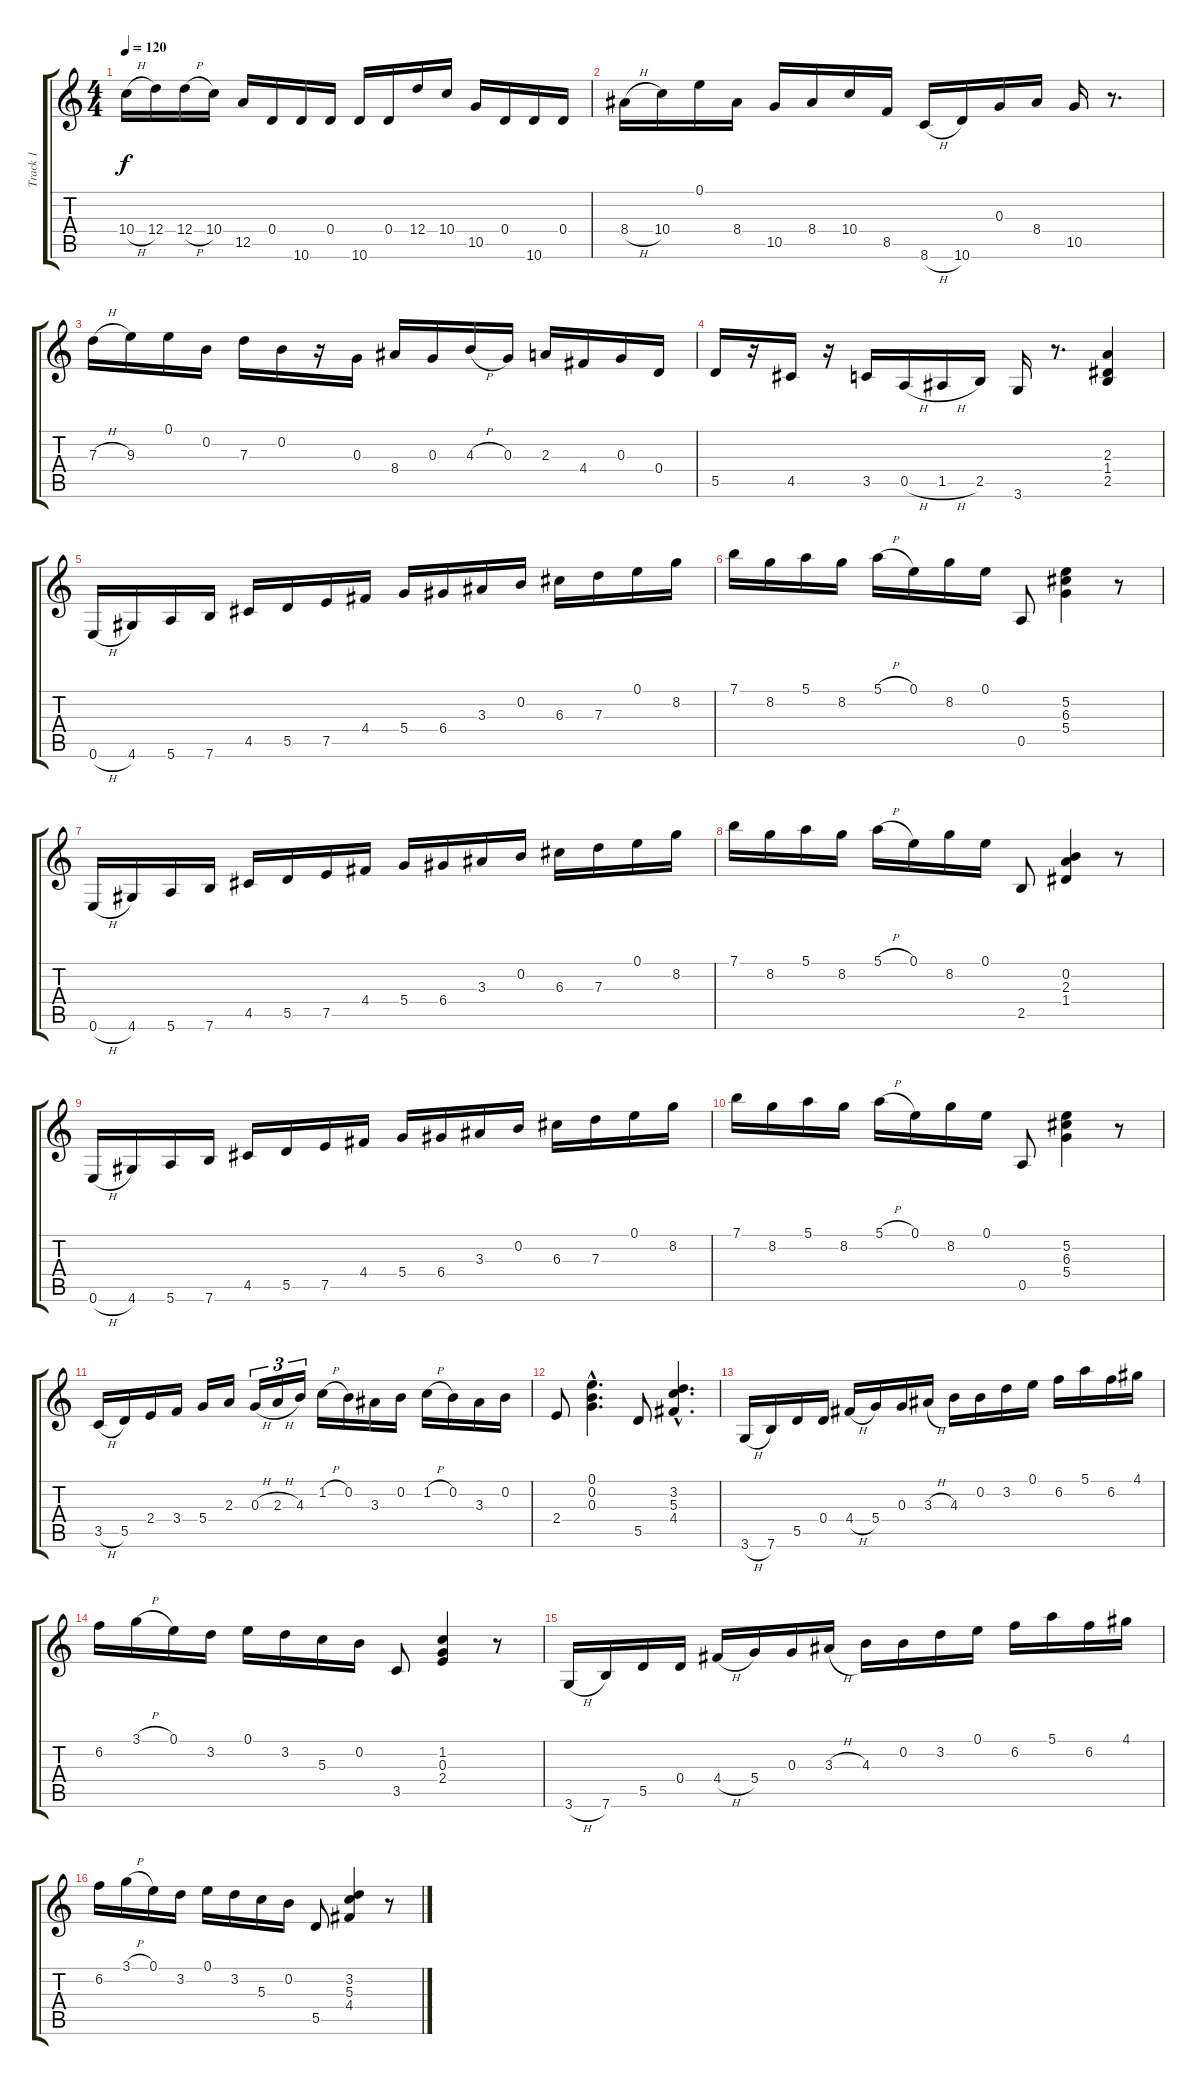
\track ("Track 1" "Track 1") {instrument acousticguitarnylon}
\staff {score tabs}
\tuning (E4 B3 G3 D3 A2 E2) {hide}
\ts (4 4)
\tempo 120
\clef g2
\ks c
10.4{h}.16{dy f instrument acousticguitarnylon} 12.4.16 12.4{h}.16 10.4.16 12.5.16 0.4.16 10.6.16 0.4.16 10.6.16 0.4.16 12.4.16 10.4.16 10.5.16 0.4.16 10.6.16 0.4.16 |
8.4{h}.16 10.4.16 0.1.16 8.4.16 10.5.16 8.4.16 10.4.16 8.5.16 8.6{h}.16 10.6.16 0.3.16 8.4.16 10.5.16 r.8{d} |
7.3{h}.16 9.3.16 0.1.16 0.2.16 7.3.16 0.2.16 r.16 0.3.16 8.4.16 0.3.16 4.3{h}.16 0.3.16 2.3.16 4.4.16 0.3.16 0.4.16 |
5.5.16 r.16 4.5.16 r.16 3.5.16 0.5{h}.16 1.5{h}.16 2.5.16 3.6.16 r.8{d} (2.3 1.4 2.5).4 |
0.6{h}.16 4.6.16 5.6.16 7.6.16 4.5.16 5.5.16 7.5.16 4.4.16 5.4.16 6.4.16 3.3.16 0.2.16 6.3.16 7.3.16 0.1.16 8.2.16 |
7.1.16 8.2.16 5.1.16 8.2.16 5.1{h}.16 0.1.16 8.2.16 0.1.16 0.5.8 (5.2 6.3 5.4).4 r.8 |
0.6{h}.16 4.6.16 5.6.16 7.6.16 4.5.16 5.5.16 7.5.16 4.4.16 5.4.16 6.4.16 3.3.16 0.2.16 6.3.16 7.3.16 0.1.16 8.2.16 |
7.1.16 8.2.16 5.1.16 8.2.16 5.1{h}.16 0.1.16 8.2.16 0.1.16 2.5.8 (0.2 2.3 1.4).4 r.8 |
0.6{h}.16 4.6.16 5.6.16 7.6.16 4.5.16 5.5.16 7.5.16 4.4.16 5.4.16 6.4.16 3.3.16 0.2.16 6.3.16 7.3.16 0.1.16 8.2.16 |
7.1.16 8.2.16 5.1.16 8.2.16 5.1{h}.16 0.1.16 8.2.16 0.1.16 0.5.8 (5.2 6.3 5.4).4 r.8 |
3.5{h}.16 5.5.16 2.4.16 3.4.16 5.4.16 2.3.16 0.3{h}.16{tu (3 2)} 2.3{h}.16{tu (3 2)} 4.3.16{tu (3 2)} 1.2{h}.16 0.2.16 3.3.16 0.2.16 1.2{h}.16 0.2.16 3.3.16 0.2.16 |
2.4.8 (0.1{hac} 0.2{hac} 0.3{hac}).4{d} 5.5.8 (3.2{hac} 5.3{hac} 4.4{hac}).4{d} |
3.6{h}.16 7.6.16 5.5.16 0.4.16 4.4{h}.16 5.4.16 0.3.16 3.3{h}.16 4.3.16 0.2.16 3.2.16 0.1.16 6.2.16 5.1.16 6.2.16 4.1.16 |
6.2.16 3.1{h}.16 0.1.16 3.2.16 0.1.16 3.2.16 5.3.16 0.2.16 3.5.8 (1.2 0.3 2.4).4 r.8 |
3.6{h}.16 7.6.16 5.5.16 0.4.16 4.4{h}.16 5.4.16 0.3.16 3.3{h}.16 4.3.16 0.2.16 3.2.16 0.1.16 6.2.16 5.1.16 6.2.16 4.1.16 |
6.2.16 3.1{h}.16 0.1.16 3.2.16 0.1.16 3.2.16 5.3.16 0.2.16 5.5.8 (3.2 5.3 4.4).4 r.8
